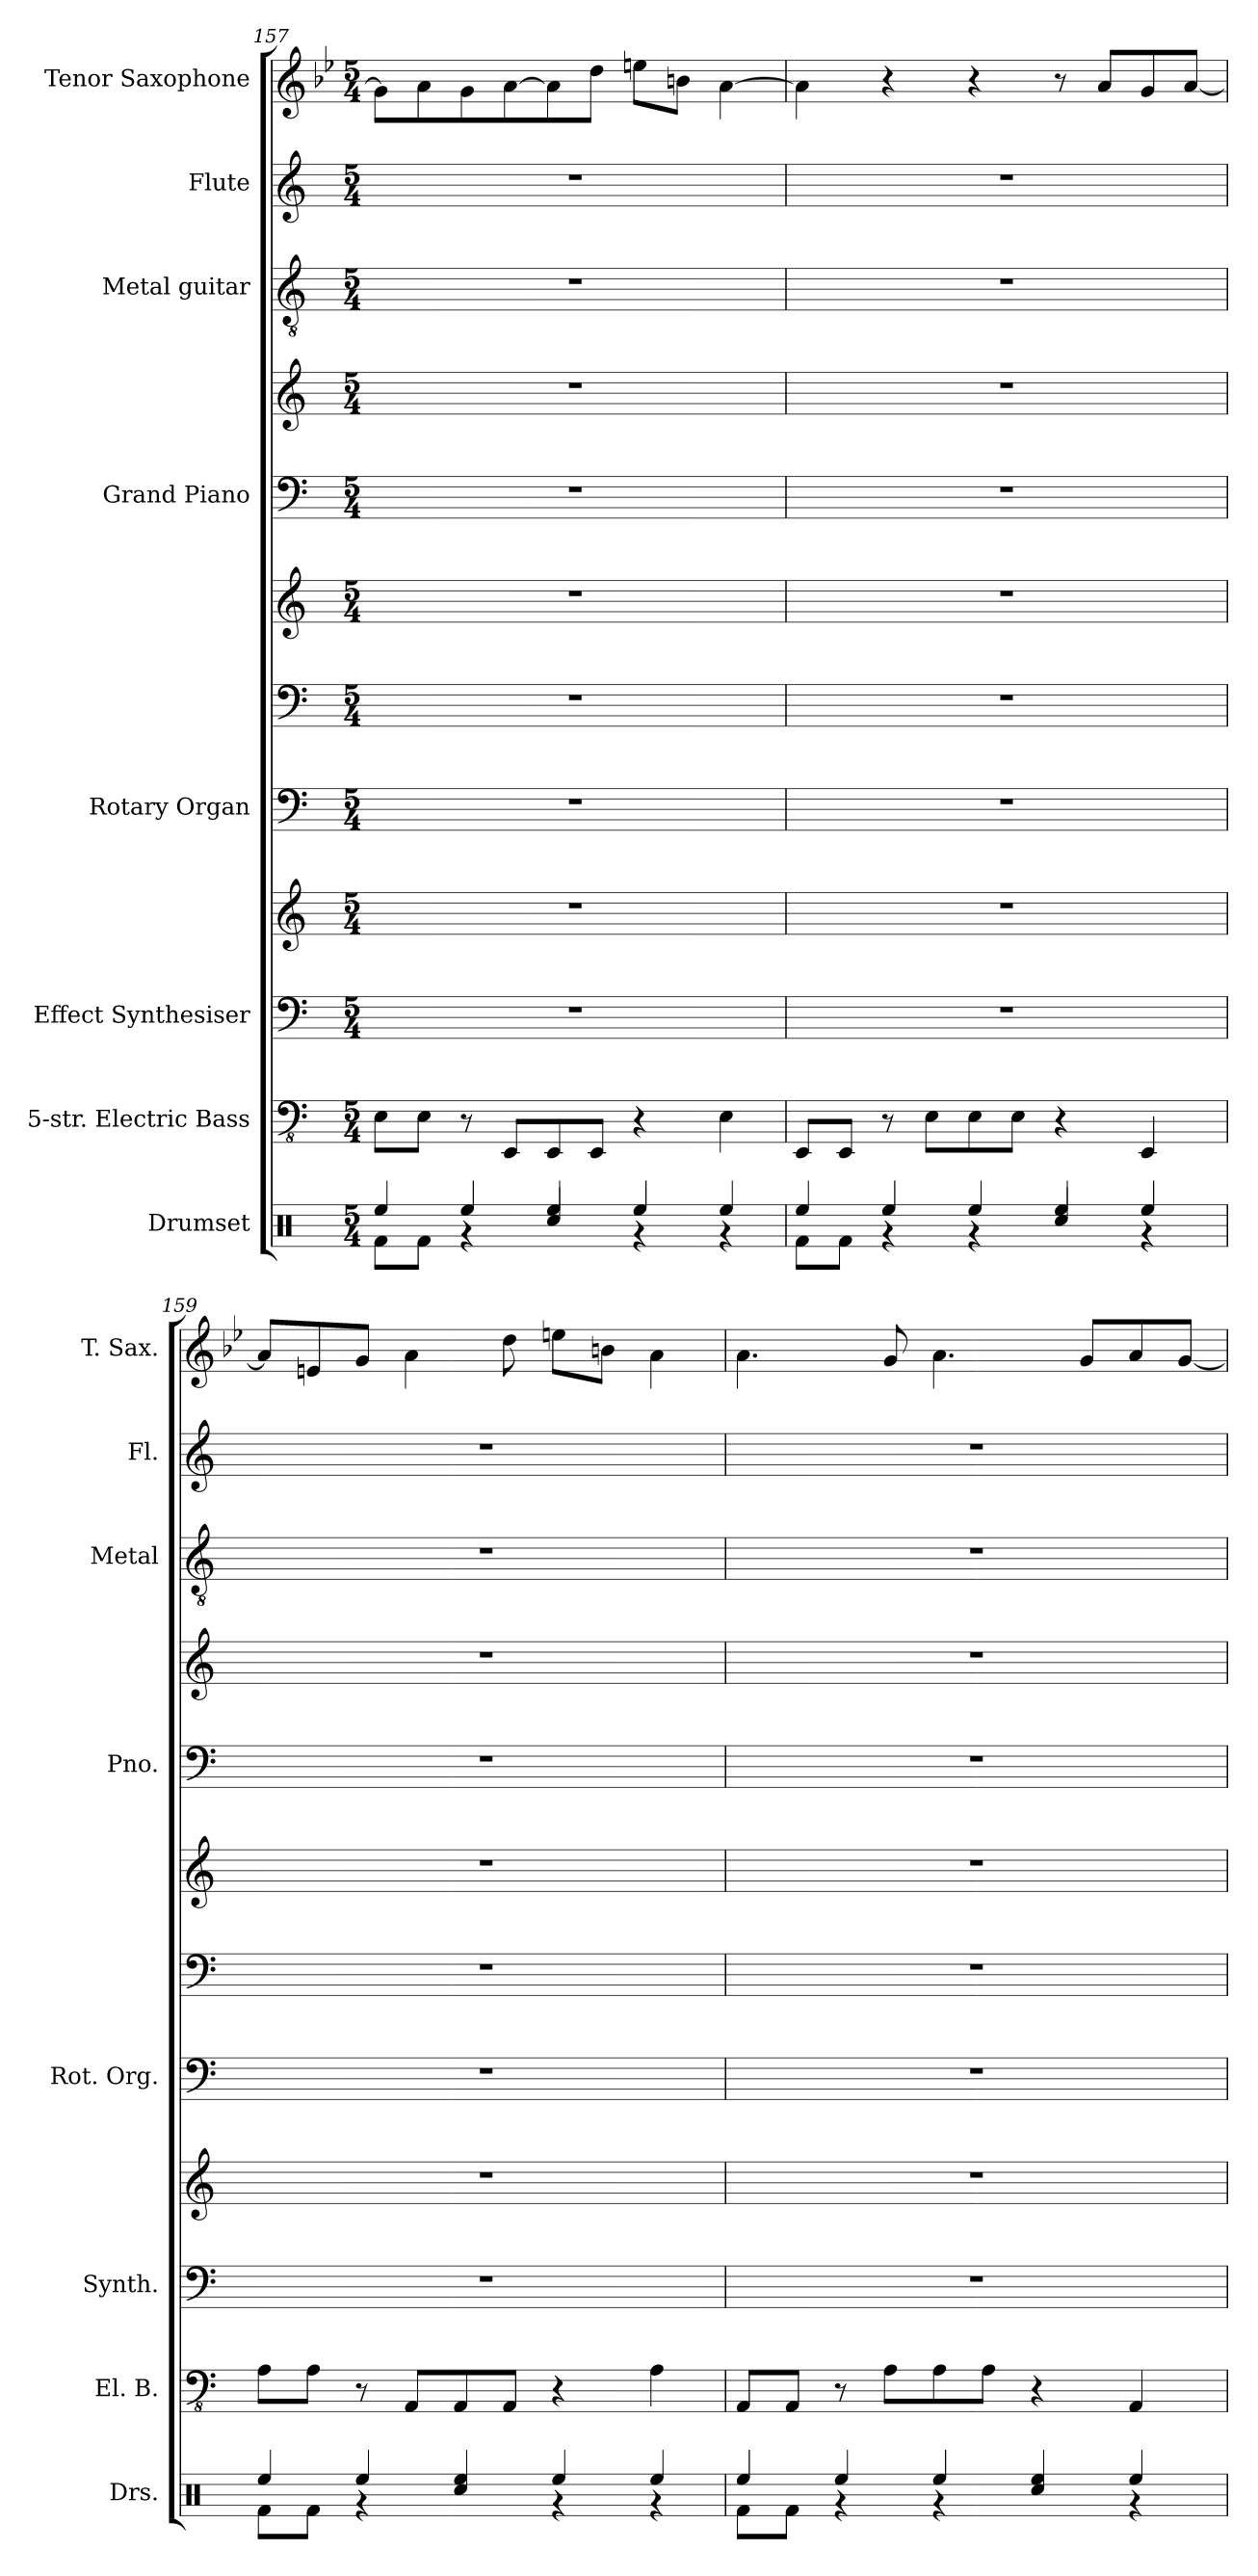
**kern	**kern	**kern	**kern	**kern	**kern	**kern	**kern	**kern	**kern	**kern	**kern
*part8	*part7	*part6	*part6	*part5	*part5	*part5	*part4	*part4	*part3	*part2	*part1
*staff12	*staff11	*staff10	*staff9	*staff8	*staff7	*staff6	*staff5	*staff4	*staff3	*staff2	*staff1
*I"Drumset	*I"5-str. Electric Bass	*I"Effect Synthesiser	*	*I"Rotary Organ	*	*	*I"Grand Piano	*	*I"Metal guitar	*I"Flute	*I"Tenor Saxophone
*I'Drs.	*I'El. B.	*I'Synth.	*	*I'Rot. Org.	*	*	*I'Pno.	*	*I'Metal	*I'Fl.	*I'T. Sax.
*clefX	*clefFv4	*clefF4	*clefG2	*clefF4	*clefF4	*clefG2	*clefF4	*clefG2	*clefGv2	*clefG2	*clefG2
*	*	*	*	*	*	*	*	*	*	*	*ITrd8c14
*k[]	*k[]	*k[]	*k[]	*k[]	*k[]	*k[]	*k[]	*k[]	*k[]	*k[]	*k[b-e-]
*M5/4	*M5/4	*M5/4	*M5/4	*M5/4	*M5/4	*M5/4	*M5/4	*M5/4	*M5/4	*M5/4	*M5/4
=157	=157	=157	=157	=157	=157	=157	=157	=157	=157	=157	=157
*^	*	*	*	*	*	*	*	*	*	*	*
4Ree/	8Rf\L	8EE\L	4%5r	4%5r	4%5r	4%5r	4%5r	4%5r	4%5r	4%5r	4%5r	8G\L]
.	8Rf\J	8EE\J	.	.	.	.	.	.	.	.	.	8A\
4Ree/	4r	8r	.	.	.	.	.	.	.	.	.	8G\
.	.	8EEE/L	.	.	.	.	.	.	.	.	.	[8A\
4Ree/	4Rcc/	8EEE/	.	.	.	.	.	.	.	.	.	8A\]
.	.	8EEE/J	.	.	.	.	.	.	.	.	.	8d\J
4Ree/	4r	4r	.	.	.	.	.	.	.	.	.	8en\L
.	.	.	.	.	.	.	.	.	.	.	.	8Bn\J
4Ree/	4r	4EE\	.	.	.	.	.	.	.	.	.	[4A\
!!LO:PB:g=z
=158	=158	=158	=158	=158	=158	=158	=158	=158	=158	=158	=158	=158
4Ree/	8Rf\L	8EEE/L	4%5r	4%5r	4%5r	4%5r	4%5r	4%5r	4%5r	4%5r	4%5r	4A\]
.	8Rf\J	8EEE/J	.	.	.	.	.	.	.	.	.	.
4Ree/	4r	8r	.	.	.	.	.	.	.	.	.	4r
.	.	8EE\L	.	.	.	.	.	.	.	.	.	.
4Ree/	4r	8EE\	.	.	.	.	.	.	.	.	.	4r
.	.	8EE\J	.	.	.	.	.	.	.	.	.	.
4Ree/	4Rcc/	4r	.	.	.	.	.	.	.	.	.	8r
.	.	.	.	.	.	.	.	.	.	.	.	8A/L
4Ree/	4r	4EEE/	.	.	.	.	.	.	.	.	.	8G/
.	.	.	.	.	.	.	.	.	.	.	.	[8A/J
=159	=159	=159	=159	=159	=159	=159	=159	=159	=159	=159	=159	=159
4Ree/	8Rf\L	8AA\L	4%5r	4%5r	4%5r	4%5r	4%5r	4%5r	4%5r	4%5r	4%5r	8A/L]
.	8Rf\J	8AA\J	.	.	.	.	.	.	.	.	.	8En/
4Ree/	4r	8r	.	.	.	.	.	.	.	.	.	8G/J
.	.	8AAA/L	.	.	.	.	.	.	.	.	.	4A\
4Ree/	4Rcc/	8AAA/	.	.	.	.	.	.	.	.	.	.
.	.	8AAA/J	.	.	.	.	.	.	.	.	.	8d\
4Ree/	4r	4r	.	.	.	.	.	.	.	.	.	8en\L
.	.	.	.	.	.	.	.	.	.	.	.	8Bn\J
4Ree/	4r	4AA\	.	.	.	.	.	.	.	.	.	4A\
=160	=160	=160	=160	=160	=160	=160	=160	=160	=160	=160	=160	=160
4Ree/	8Rf\L	8AAA/L	4%5r	4%5r	4%5r	4%5r	4%5r	4%5r	4%5r	4%5r	4%5r	4.A\
.	8Rf\J	8AAA/J	.	.	.	.	.	.	.	.	.	.
4Ree/	4r	8r	.	.	.	.	.	.	.	.	.	.
.	.	8AA\L	.	.	.	.	.	.	.	.	.	8G/
4Ree/	4r	8AA\	.	.	.	.	.	.	.	.	.	4.A\
.	.	8AA\J	.	.	.	.	.	.	.	.	.	.
4Ree/	4Rcc/	4r	.	.	.	.	.	.	.	.	.	.
.	.	.	.	.	.	.	.	.	.	.	.	8G/L
4Ree/	4r	4AAA/	.	.	.	.	.	.	.	.	.	8A/
.	.	.	.	.	.	.	.	.	.	.	.	[8G/J
*v	*v	*	*	*	*	*	*	*	*	*	*	*
=	=	=	=	=	=	=	=	=	=	=	=
*-	*-	*-	*-	*-	*-	*-	*-	*-	*-	*-	*-
